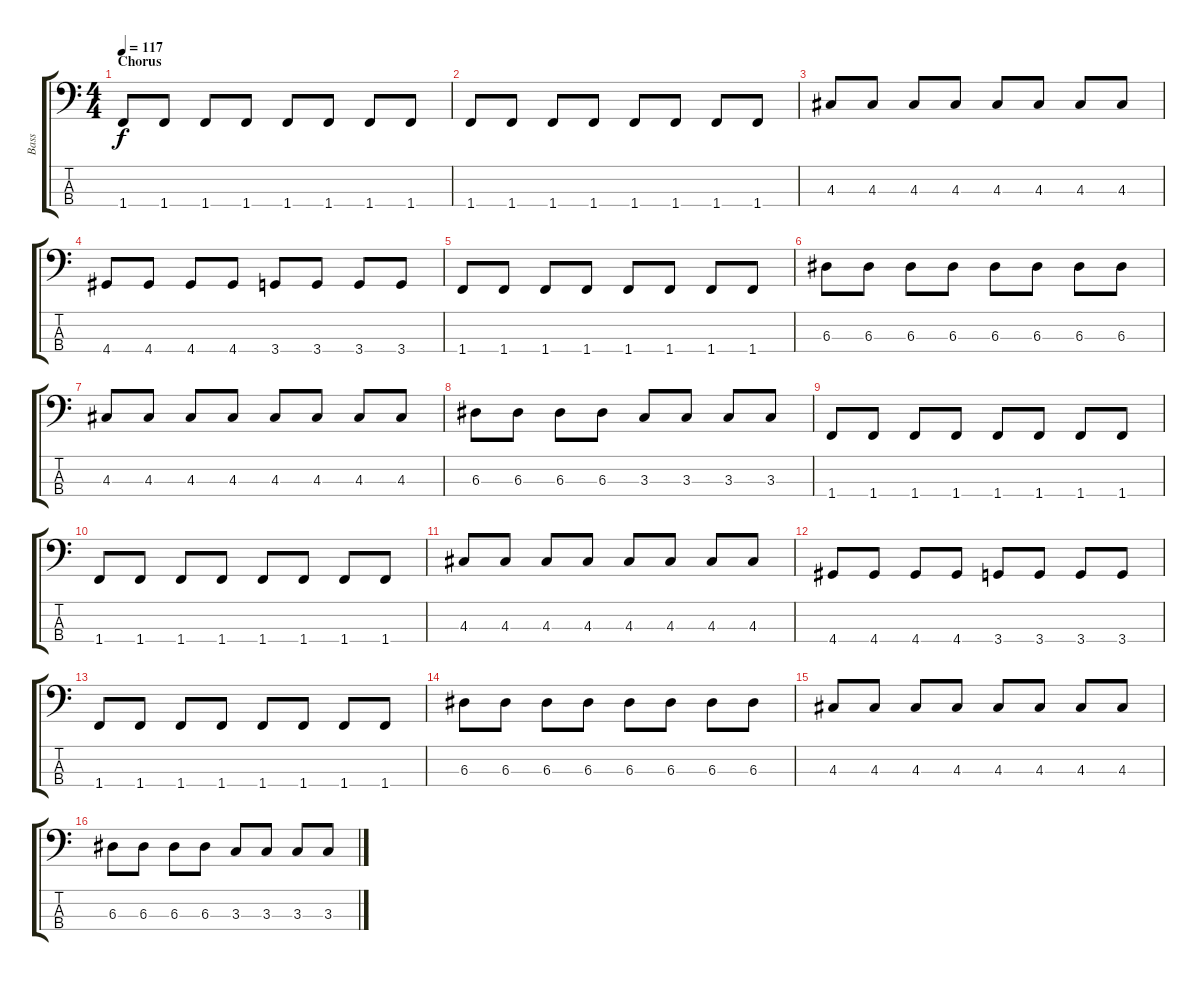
\track ("Bass" "Bass") {instrument electricbasspick}
\staff {score tabs}
\tuning (G2 D2 A1 E1) {hide}
\ts (4 4)
\section ("" "Chorus")
\tempo 117
\clef f4
\ks c
1.4.8{dy f} 1.4.8 1.4.8 1.4.8 1.4.8 1.4.8 1.4.8 1.4.8 |
1.4.8 1.4.8 1.4.8 1.4.8 1.4.8 1.4.8 1.4.8 1.4.8 |
4.3.8 4.3.8 4.3.8 4.3.8 4.3.8 4.3.8 4.3.8 4.3.8 |
4.4.8 4.4.8 4.4.8 4.4.8 3.4.8 3.4.8 3.4.8 3.4.8 |
1.4.8 1.4.8 1.4.8 1.4.8 1.4.8 1.4.8 1.4.8 1.4.8 |
6.3.8 6.3.8 6.3.8 6.3.8 6.3.8 6.3.8 6.3.8 6.3.8 |
4.3.8 4.3.8 4.3.8 4.3.8 4.3.8 4.3.8 4.3.8 4.3.8 |
6.3.8 6.3.8 6.3.8 6.3.8 3.3.8 3.3.8 3.3.8 3.3.8 |
1.4.8 1.4.8 1.4.8 1.4.8 1.4.8 1.4.8 1.4.8 1.4.8 |
1.4.8 1.4.8 1.4.8 1.4.8 1.4.8 1.4.8 1.4.8 1.4.8 |
4.3.8 4.3.8 4.3.8 4.3.8 4.3.8 4.3.8 4.3.8 4.3.8 |
4.4.8 4.4.8 4.4.8 4.4.8 3.4.8 3.4.8 3.4.8 3.4.8 |
1.4.8 1.4.8 1.4.8 1.4.8 1.4.8 1.4.8 1.4.8 1.4.8 |
6.3.8 6.3.8 6.3.8 6.3.8 6.3.8 6.3.8 6.3.8 6.3.8 |
4.3.8 4.3.8 4.3.8 4.3.8 4.3.8 4.3.8 4.3.8 4.3.8 |
6.3.8 6.3.8 6.3.8 6.3.8 3.3.8 3.3.8 3.3.8 3.3.8
